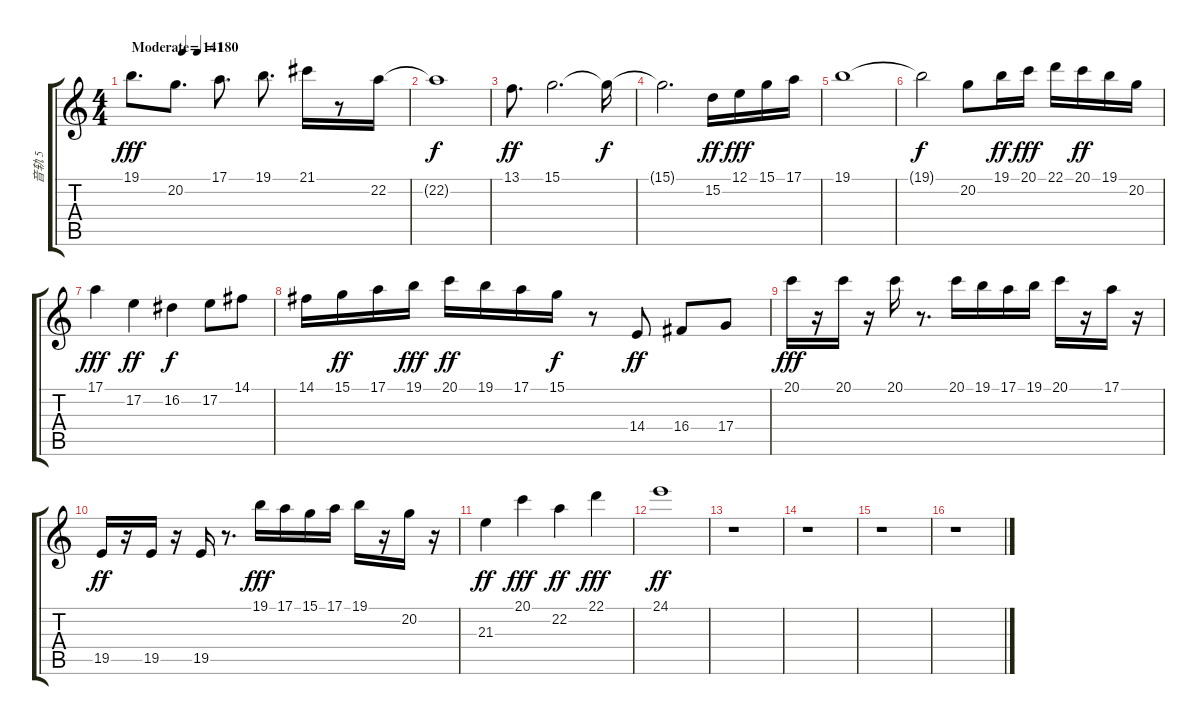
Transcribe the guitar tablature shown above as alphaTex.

\track ("音轨 5" "音轨 5") {instrument stringensemble1}
\staff {score tabs}
\tuning (E4 B3 G3 D3 A2 E2) {hide}
\ts (4 4)
\tempo (180 "Moderate")
\tempo (141 0.1875)
\tempo (180 "Moderate")
\clef g2
\ks c
19.1.8{d dy fff instrument stringensemble1} 20.2.8{d} 17.1.8{d} 19.1.8{d} 21.1.16 r.8 22.2.16 |
22.2{t}.1{dy f} |
13.1.8{d dy ff} 15.1.2{d} 15.1{t}.16{dy f} |
15.1{t}.2{d} 15.2.16{dy ff volume 10} 12.1.16{dy fff} 15.1.16 17.1.16 |
19.1.1{volume 10} |
19.1{t}.2{dy f} 20.2.8 19.1.16{dy ff} 20.1.16{dy fff} 22.1.16 20.1.16{dy ff} 19.1.16 20.2.16 |
17.1.4{dy fff volume 10} 17.2.4{dy ff} 16.2.4{dy f} 17.2.8 14.1.8 |
14.1.16 15.1.16{dy ff} 17.1.16 19.1.16{dy fff} 20.1.16{dy ff} 19.1.16 17.1.16 15.1.16{dy f} r.8 14.4.8{dy ff} 16.4.8 17.4.8 |
20.1.16{dy fff} r.16 20.1.16 r.16 20.1.16 r.8{d} 20.1.16{volume 11} 19.1.16 17.1.16 19.1.16 20.1.16 r.16 17.1.16 r.16 |
19.5.16{dy ff volume 10} r.16 19.5.16 r.16 19.5.16 r.8{d} 19.1.16{dy fff volume 11} 17.1.16 15.1.16 17.1.16 19.1.16 r.16 20.2.16 r.16 |
21.3.4{dy ff volume 10} 20.1.4{dy fff} 22.2.4{dy ff} 22.1.4{dy fff} |
24.1.1{dy ff} |
r.1 |
r.1 |
r.1 |
r.1
